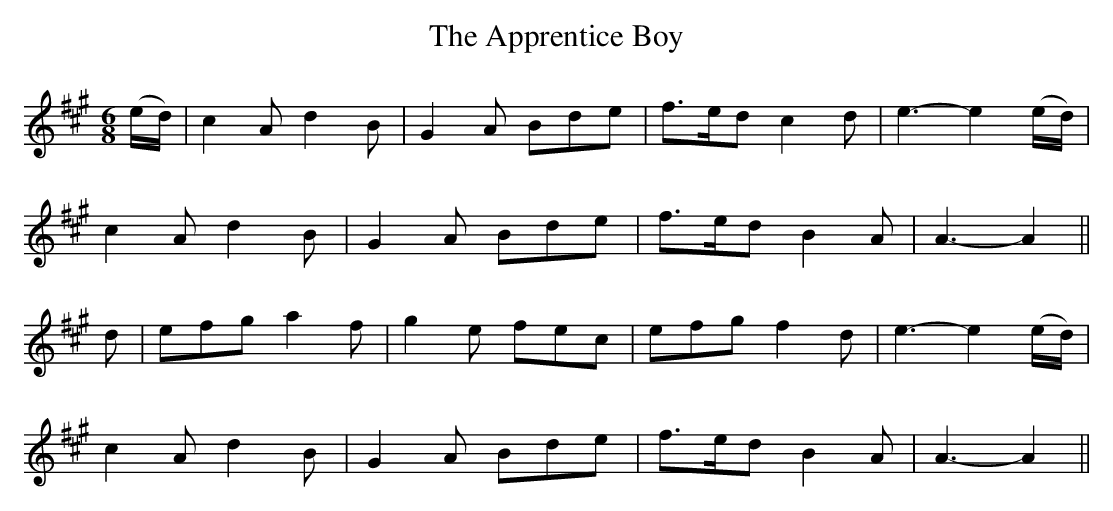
X:1
T: The Apprentice Boy
M: 6/8
L: 1/8
K: A
(e/d/) | c2 A d2 B | G2 A Bde | f>ed c2 d | e3- e2 (e/d/) |
c2 A d2 B | G2 A Bde | f>ed B2 A | A3- A2 ||
d | efg a2 f | g2 e fec | efg f2 d | e3- e2 (e/d/) |
c2 A d2 B | G2 A Bde | f>ed B2 A | A3- A2 ||
